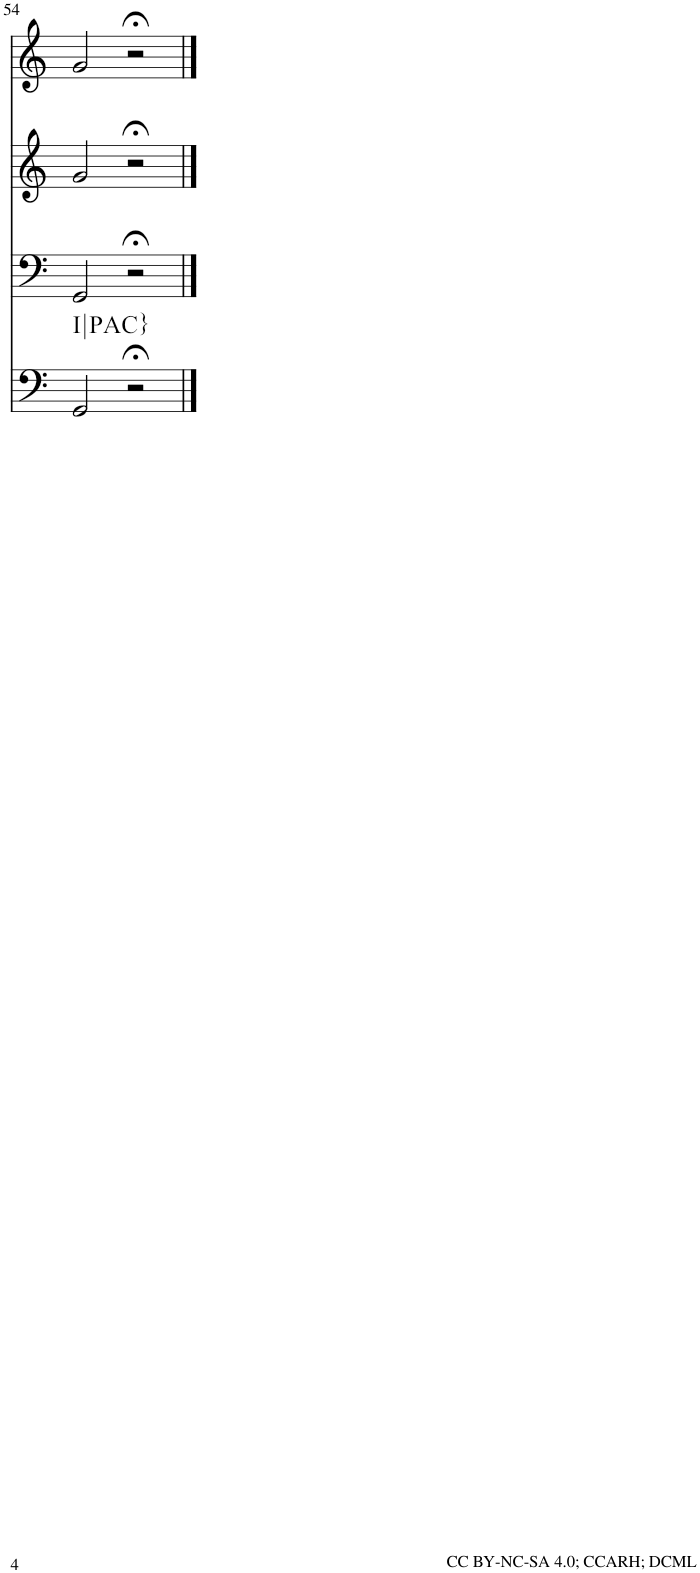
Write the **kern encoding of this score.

**kern	**kern	**kern	**kern
*part4	*part3	*part2	*part1
*staff4	*staff3	*staff2	*staff1
*I"organ	*I"cello	*I"violin	*I"violin
*	*	*I'Vln	*I'Vln
!!LO:PB:g=z
*clefF4	*clefF4	*clefG2	*clefG2
*k[]	*k[]	*k[]	*k[]
*M4/4	*M4/4	*M4/4	*M4/4
*met(c)	*met(c)	*met(c)	*met(c)
=54	=54	=54	=54
!	!LO:TX:b:t=I|PAC}	!	!
2GG/	2GG/	2g/	2g/
2r;<	2r;<	2r;<	2r;<
==	==	==	==
*-	*-	*-	*-
